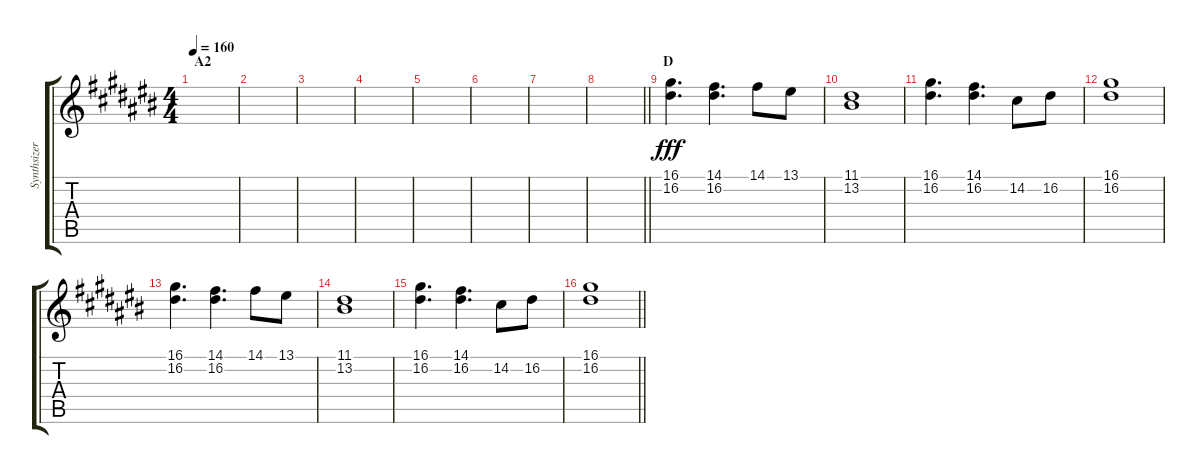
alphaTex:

\track ("Synthsizer" "Synthsizer") {instrument electricpiano1}
\staff {score tabs}
\tuning (E4 B3 G3 D3 A2 E2) {hide}
\ts (4 4)
\section ("" "A2")
\tempo 160
\clef g2
\ks c#
|
|
|
|
|
|
|
\barLineRight lightlight
|
\section ("" "D")
(16.1 16.2).4{d dy fff} (14.1 16.2).4{d} 14.1.8 13.1.8 |
(11.1 13.2).1 |
(16.1 16.2).4{d} (14.1 16.2).4{d} 14.2.8 16.2.8 |
(16.1 16.2).1 |
(16.1 16.2).4{d} (14.1 16.2).4{d} 14.1.8 13.1.8 |
(11.1 13.2).1 |
(16.1 16.2).4{d} (14.1 16.2).4{d} 14.2.8 16.2.8 |
\barLineRight lightlight
(16.1 16.2).1
